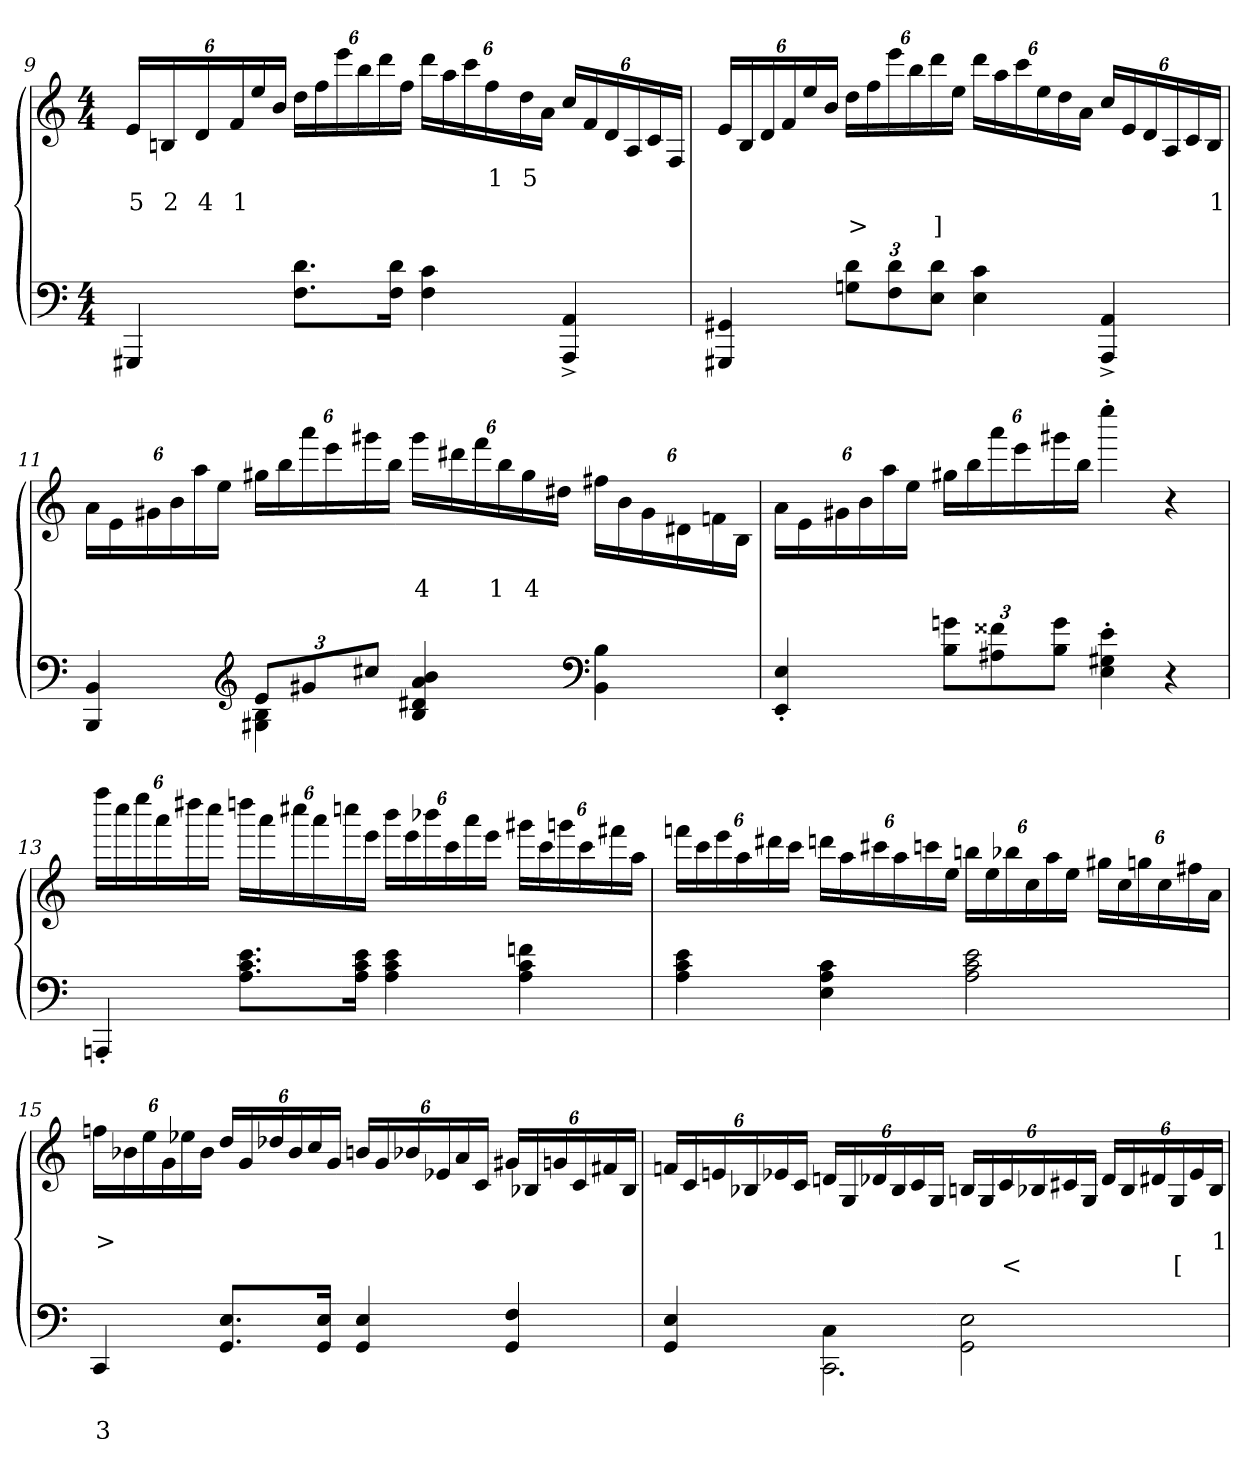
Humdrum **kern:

**kern	**text	**text	**kern	**text	**text	**text
*part2	*part2	*part2	*part1	*part1	*part1	*part1
*staff2	*staff2	*staff2	*staff1	*staff1	*staff1	*staff1
*clefF4	*	*	*clefG2	*	*	*
*k[]	*	*	*k[]	*	*	*
*M4/4	*	*	*M4/4	*	*	*
=9	=9	=9	=9	=9	=9	=9
4GGG#X	.	.	24eLL	.	5	.
.	.	.	24Bn	.	2	.
.	.	.	24d	.	4	.
.	.	.	24f	.	1	.
.	.	.	24ee	.	.	.
.	.	.	24bJJ	.	.	.
8.d 8.FL	.	.	24ddLL	.	.	.
.	.	.	24ff	.	.	.
.	.	.	24eee	.	.	.
.	.	.	24bb	.	.	.
.	.	.	24ddd	.	.	.
16d 16FJk	.	.	.	.	.	.
.	.	.	24ffJJ	.	.	.
4c 4F	.	.	24dddLL	.	.	.
.	.	.	24aa	.	.	.
.	.	.	24ccc	.	.	.
.	.	.	24ff	1	.	.
.	.	.	24dd	5	.	.
.	.	.	24aJJ	.	.	.
4AA^> 4AAA^>	.	.	24ccLL	.	.	.
.	.	.	24f	.	.	.
.	.	.	24d	.	.	.
.	.	.	24A	.	.	.
.	.	.	24c	.	.	.
.	.	.	24FJJ	.	.	.
=10	=10	=10	=10	=10	=10	=10
4GG#X 4GGG#X	.	.	24eLL	.	.	.
.	.	.	24B	.	.	.
.	.	.	24d	.	.	.
.	.	.	24f	.	.	.
.	.	.	24ee	.	.	.
.	.	.	24bJJ	.	.	.
12d 12GnL	.	.	24ddLL	.	.	>
.	.	.	24ff	.	.	.
12d 12F	.	.	24eee	.	.	.
.	.	.	24bb	.	.	.
12d 12EJ	.	.	24ddd	.	.	]
.	.	.	24eeJJ	.	.	.
4c 4E	.	.	24dddLL	.	.	.
.	.	.	24aa	.	.	.
.	.	.	24ccc	.	.	.
.	.	.	24ee	.	.	.
.	.	.	24dd	.	.	.
.	.	.	24aJJ	.	.	.
4AA^> 4AAA^>	.	.	24ccLL	.	.	.
.	.	.	24e	.	.	.
.	.	.	24d	.	.	.
.	.	.	24A	.	.	.
.	.	.	24c	.	.	.
.	.	.	24BJJ	.	1	.
=11	=11	=11	=11	=11	=11	=11
*^	*	*	*	*	*	*
4BB 4BBB	4ryy	.	.	24aLL	.	.	.
.	.	.	.	24e	.	.	.
.	.	.	.	24g#X	.	.	.
.	.	.	.	24b	.	.	.
.	.	.	.	24aa	.	.	.
.	.	.	.	24eeJJ	.	.	.
*clefG2	*	*	*	*	*	*	*
12eL	4B 4G#	.	.	24gg#LL	.	.	.
.	.	.	.	24bb	.	.	.
12g#X	.	.	.	24aaa	.	.	.
.	.	.	.	24eee	.	.	.
12cc#XJ	.	.	.	24ggg#	.	.	.
.	.	.	.	24bbJJ	.	.	.
4b 4a 4d#X 4B	4ryy	.	.	24ggg#LL	4	.	.
.	.	.	.	24ddd#X	.	.	.
.	.	.	.	24fff	.	.	.
.	.	.	.	24bb	1	.	.
.	.	.	.	24gg#	4	.	.
.	.	.	.	24dd#JJ	.	.	.
*clefF4	*	*	*	*	*	*	*
4ryy	4B 4BB	.	.	24ff#X\LL	.	.	.
.	.	.	.	24b	.	.	.
.	.	.	.	24g#	.	.	.
.	.	.	.	24d#	.	.	.
.	.	.	.	24fn	.	.	.
.	.	.	.	24BJJ	.	.	.
*v	*v	*	*	*	*	*	*
=12	=12	=12	=12	=12	=12	=12
4E'> 4EE'>	.	.	24aLL	.	.	.
.	.	.	24e	.	.	.
.	.	.	24g#X	.	.	.
.	.	.	24b	.	.	.
.	.	.	24aa	.	.	.
.	.	.	24eeJJ	.	.	.
12gn 12BL	.	.	24gg#LL	.	.	.
.	.	.	24bb	.	.	.
12f##X 12A#X	.	.	24aaa	.	.	.
.	.	.	24eee	.	.	.
12g 12BJ	.	.	24ggg#	.	.	.
.	.	.	24bbJJ	.	.	.
4e'> 4G#X'> 4E'>	.	.	4eeee'>	.	.	.
4r	.	.	4r	.	.	.
=13	=13	=13	=13	=13	=13	=13
4AAAn'>	.	.	24ffffLL	.	.	.
.	.	.	24cccc	.	.	.
.	.	.	24eeee	.	.	.
.	.	.	24aaa	.	.	.
.	.	.	24dddd#X	.	.	.
.	.	.	24ccccJJ	.	.	.
8.e 8.c 8.AL	.	.	24ddddnLL	.	.	.
.	.	.	24aaa	.	.	.
.	.	.	24cccc#X	.	.	.
.	.	.	24aaa	.	.	.
.	.	.	24ccccn	.	.	.
16e 16c 16AJk	.	.	.	.	.	.
.	.	.	24eeeJJ	.	.	.
4e 4c 4A	.	.	24bbbLL	.	.	.
.	.	.	24eee	.	.	.
.	.	.	24bbb-X	.	.	.
.	.	.	24ccc	.	.	.
.	.	.	24aaa	.	.	.
.	.	.	24eeeJJ	.	.	.
4fn 4c 4A	.	.	24ggg#XLL	.	.	.
.	.	.	24ccc	.	.	.
.	.	.	24gggn	.	.	.
.	.	.	24ccc	.	.	.
.	.	.	24fff#X	.	.	.
.	.	.	24aaJJ	.	.	.
=14	=14	=14	=14	=14	=14	=14
4e 4c 4A	.	.	24fffnLL	.	.	.
.	.	.	24ccc	.	.	.
.	.	.	24eee	.	.	.
.	.	.	24aa	.	.	.
.	.	.	24ddd#X	.	.	.
.	.	.	24cccJJ	.	.	.
4c 4A 4E	.	.	24dddnLL	.	.	.
.	.	.	24aa	.	.	.
.	.	.	24ccc#X	.	.	.
.	.	.	24aa	.	.	.
.	.	.	24cccn	.	.	.
.	.	.	24eeJJ	.	.	.
2e 2c 2A	.	.	24bbnLL	.	.	.
.	.	.	24ee	.	.	.
.	.	.	24bb-X	.	.	.
.	.	.	24cc	.	.	.
.	.	.	24aa	.	.	.
.	.	.	24eeJJ	.	.	.
.	.	.	24gg#XLL	.	.	.
.	.	.	24cc	.	.	.
.	.	.	24ggn	.	.	.
.	.	.	24cc	.	.	.
.	.	.	24ff#X	.	.	.
.	.	.	24aJJ	.	.	.
=15	=15	=15	=15	=15	=15	=15
4CC	.	3	24ffnLL	.	>	.
.	.	.	24b-X	.	.	.
.	.	.	24ee	.	.	.
.	.	.	24g	.	.	.
.	.	.	24ee-X	.	.	.
.	.	.	24b-JJ	.	.	.
8.E 8.GGL	.	.	24dd/LL	.	.	.
.	.	.	24g	.	.	.
.	.	.	24dd-X	.	.	.
.	.	.	24b-	.	.	.
.	.	.	24cc	.	.	.
16E 16GGJk	.	.	.	.	.	.
.	.	.	24gJJ	.	.	.
4E 4GG	.	.	24bnLL	.	.	.
.	.	.	24g	.	.	.
.	.	.	24b-X	.	.	.
.	.	.	24e-	.	.	.
.	.	.	24a	.	.	.
.	.	.	24cJJ	.	.	.
4F 4GG	.	.	24g#XLL	.	.	.
.	.	.	24B-	.	.	.
.	.	.	24gn	.	.	.
.	.	.	24c	.	.	.
.	.	.	24f#X	.	.	.
.	.	.	24B-JJ	.	.	.
=16	=16	=16	=16	=16	=16	=16
*^	*	*	*	*	*	*
4E 4GG	4ryy	.	.	24fnLL	.	.	.
.	.	.	.	24c	.	.	.
.	.	.	.	24en	.	.	.
.	.	.	.	24B-X	.	.	.
.	.	.	.	24e-X	.	.	.
.	.	.	.	24cJJ	.	.	.
4C\	2.CC	.	.	24dnLL	.	.	.
.	.	.	.	24G	.	.	.
.	.	.	.	24d-X	.	.	.
.	.	.	.	24B-	.	.	.
.	.	.	.	24c	.	.	.
.	.	.	.	24GJJ	.	.	.
2E\ 2GG\	.	.	.	24BnLL	.	.	.
.	.	.	.	24G	.	.	.
.	.	.	.	24c	.	.	<
.	.	.	.	24B-X	.	.	.
.	.	.	.	24c#X	.	.	.
.	.	.	.	24GJJ	.	.	.
.	.	.	.	24d-LL	.	.	.
.	.	.	.	24B-	.	.	.
.	.	.	.	24d#X	.	.	.
.	.	.	.	24G	.	.	[
.	.	.	.	24e-	.	.	.
.	.	.	.	24B-JJ	.	1	.
*v	*v	*	*	*	*	*	*
=	=	=	=	=	=	=
*-	*-	*-	*-	*-	*-	*-
